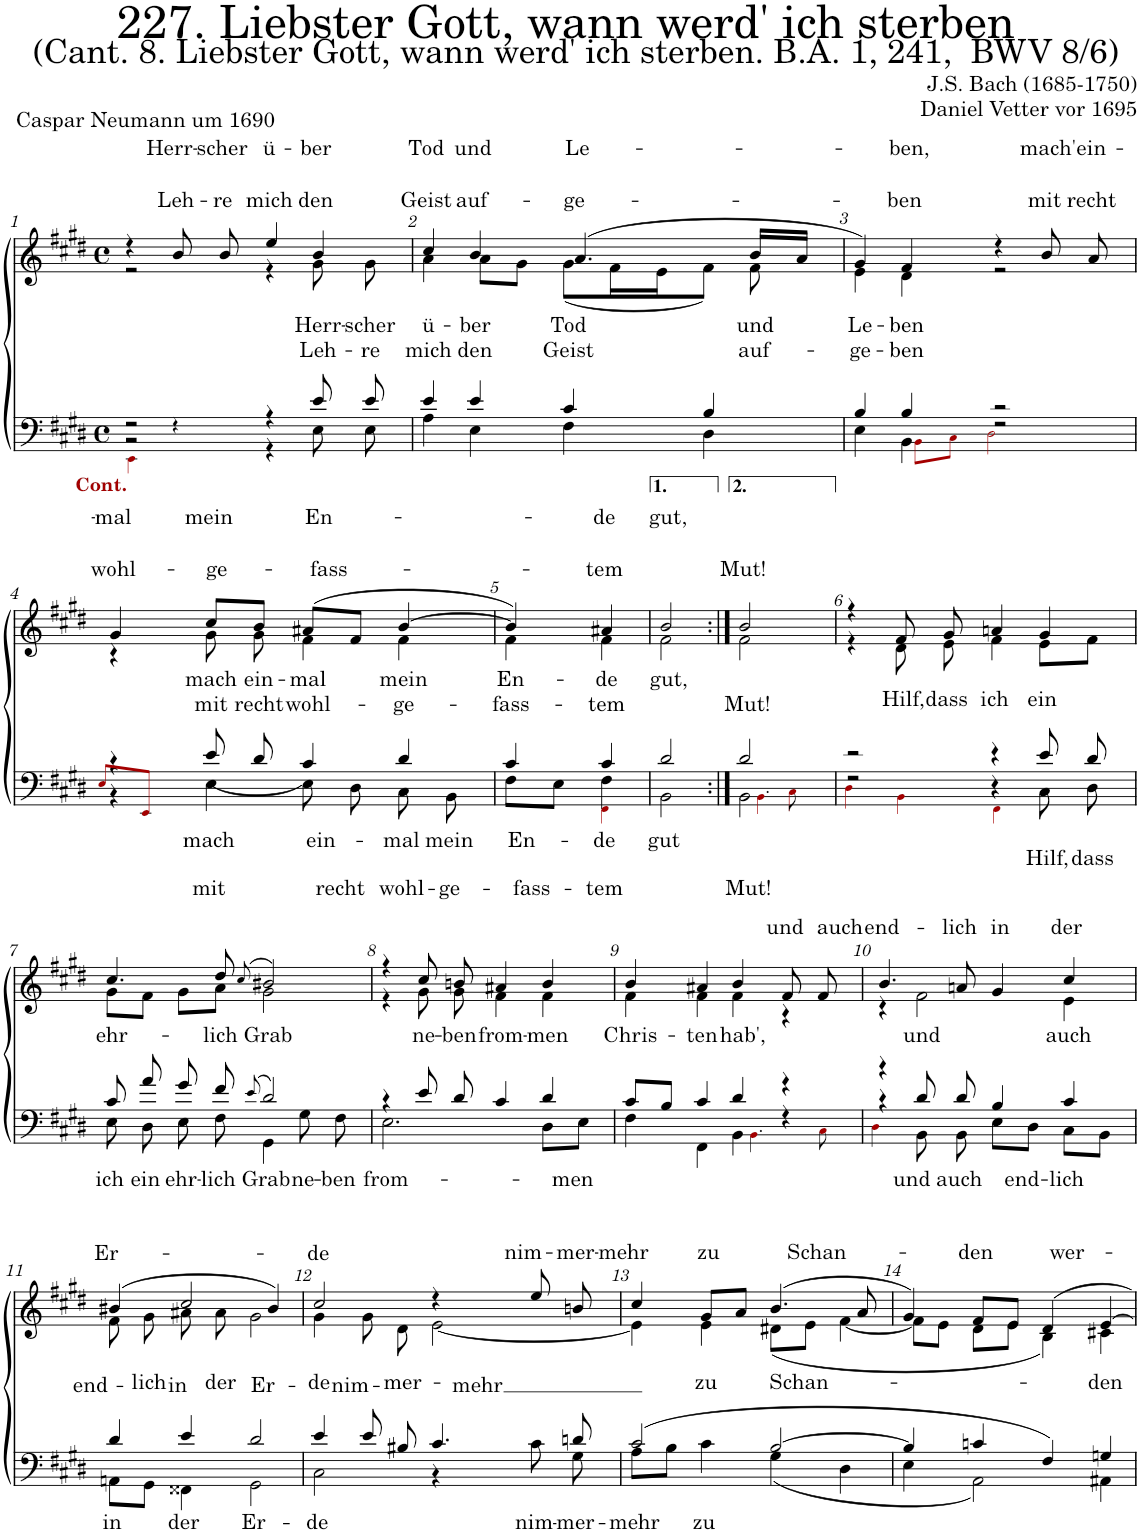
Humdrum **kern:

**kern	**text	**text	**kern	**text	**text
*part2	*part2	*part2	*part1	*part1	*part1
*staff2	*staff2	*staff2	*staff1	*staff1	*staff1
*I"Tenor/Bass	*	*	*I"Soprano/Alto	*	*
*clefF4	*	*	*clefG2	*	*
*k[f#c#g#d#]	*	*	*k[f#c#g#d#]	*	*
*M4/4	*	*	*M4/4	*	*
*met(c)	*	*	*met(c)	*	*
=1	=1	=1	=1	=1	=1
*^	*	*	*^	*	*
*	*^	*	*	*	*	*	*
!LO:TX:b:B:color=#A40000:t=Cont.	!	!	!	!	!	!	!	!
2r	2r	4EEi\	.	.	4r	2r	.	.
!	!	!	!	!	!	!	!LO:LY:a	!LO:LY:a
.	.	4r	.	.	8b/	.	Herr-	Leh-
!	!	!	!	!	!	!	!LO:LY:a	!LO:LY:a
.	.	.	.	.	8b/	.	-scher	-re
!	!	!	!	!	!	!	!LO:LY:a	!LO:LY:a
4r	4r	2ryy	.	.	4ee/	4r	ü-	mich
!	!	!	!	!	!	!	!LO:LY:a	!LO:LY:a
!	!	!	!	!	!	!	!LO:LY:b	!LO:LY:b
8e/	8E\	.	.	.	4b/	8g#\	Herr-	Leh-
!	!	!	!	!	!	!	!LO:LY:b	!LO:LY:b
8e/	8E\	.	.	.	.	8g#\	-scher	-re
*	*v	*v	*	*	*	*	*	*
=2	=2	=2	=2	=2	=2	=2	=2
!	!	!	!	!	!	!LO:LY:a	!LO:LY:a
!	!	!	!	!	!	!LO:LY:b	!LO:LY:b
4e/	4A\	.	.	4cc#/	4a\	ü-	mich
!	!	!	!	!	!	!LO:LY:a	!LO:LY:a
!	!	!	!	!	!	!LO:LY:b	!LO:LY:b
4e/	4E\	.	.	4b/	8a\L	-ber	den
.	.	.	.	.	8g#\J	.	.
!	!	!	!	!	!	!LO:LY:a	!LO:LY:a
!	!	!	!	!	!	!LO:LY:b	!LO:LY:b
4c#/	4F#\	.	.	(4.a/	(8g#\L	Tod	Geist
.	.	.	.	.	16f#\L	.	.
.	.	.	.	.	16e\J	.	.
4B/	4D#\	.	.	.	8f#\J)	.	.
!	!	!	!	!	!	!LO:LY:b	!LO:LY:b
.	.	.	.	16b/LL	8f#\	und	auf-
.	.	.	.	16a/JJ	.	.	.
=3	=3	=3	=3	=3	=3	=3	=3
*	*^	*	*	*	*	*	*
!	!	!	!	!	!	!	!LO:LY:b	!LO:LY:b
4B/	4E\	4ryy	.	.	4g#/)	4e\	Le-	-ge-
!	!	!	!	!	!	!	!LO:LY:a	!LO:LY:a
!	!	!	!	!	!	!	!LO:LY:b	!LO:LY:b
4B/	4BB\	8BBi\L	.	.	4f#/	4d#\	-ben	-ben
.	.	8C#i\J	.	.	.	.	.	.
2r	2r	2D#i\	.	.	4r	2r	.	.
!	!	!	!	!	!	!	!LO:LY:a	!LO:LY:a
.	.	.	.	.	8b/	.	mach'	mit
!	!	!	!	!	!	!	!LO:LY:a	!LO:LY:a
.	.	.	.	.	8a/	.	ein-	recht
!!LO:LB:g=z	!!
=4	=4	=4	=4	=4	=4	=4	=4	=4
!	!	!	!	!	!	!	!LO:LY:a	!LO:LY:a
4r	4r	8Ei/L	.	.	4g#/	4r	-mal	wohl-
.	.	8EEi/J	.	.	.	.	.	.
!	!	!	!LO:LY:b	!LO:LY:b	!	!	!LO:LY:a	!LO:LY:a
!	!	!	!	!	!	!	!LO:LY:b	!LO:LY:b
8e/	(4E\	2.ryy	mach	mit	8cc#/L	8g#\	mach	mit
!	!	!	!	!	!	!	!LO:LY:b	!LO:LY:b
8d#/	.	.	.	.	8b/J	8g#\	ein-	recht
!	!	!	!LO:LY:b	!LO:LY:b	!	!	!LO:LY:a	!LO:LY:a
!	!	!	!	!	!	!	!LO:LY:b	!LO:LY:b
4c#/	8E\)	.	ein-	recht	(8a#X/L	4f#\	-mal	wohl-
.	8D#\	.	.	.	8f#/J	.	.	.
!	!	!	!LO:LY:b	!LO:LY:b	!	!	!LO:LY:b	!LO:LY:b
4d#/	8C#\	.	-mal	wohl-	[4b/	4f#\	mein	-ge-
!	!	!	!LO:LY:b	!LO:LY:b	!	!	!	!
.	8BB\	.	mein	-ge-	.	.	.	.
=5	=5	=5	=5	=5	=5	=5	=5	=5
!	!	!	!LO:LY:b	!LO:LY:b	!	!	!LO:LY:b	!LO:LY:b
4c#/	8F#\L	4ryy	En-	-fass-	4b/])	4f#\	En-	-fass-
.	8E\J	.	.	.	.	.	.	.
!	!	!	!LO:LY:b	!LO:LY:b	!	!	!LO:LY:a	!LO:LY:a
!	!	!	!	!	!	!	!LO:LY:b	!LO:LY:b
4c#/	4F#\	4FF#i\	-de	-tem	4a#X/	4f#\	-de	-tem
=5X1	=5X1	=5X1	=5X1	=5X1	=5X1	=5X1	=5X1	=5X1
!	!	!	!LO:LY:b	!	!	!	!LO:LY:a	!
!	!	!	!	!	!	!	!LO:LY:b	!
*	*v	*v	*	*	*	*	*	*
2d#/	2BB\	gut	.	2b/	2f#\	gut,	.
=5X2:|!	=5X2:|!	=5X2:|!	=5X2:|!	=5X2:|!	=5X2:|!	=5X2:|!	=5X2:|!
!	!	!	!LO:LY:b	!	!	!	!LO:LY:a
*	*^	*	*	*	*	*	*
!	!	!	!	!	!	!	!	!LO:LY:b
2d#/	2BB\	4.BBi\	.	Mut!	2b/	2f#\	.	Mut!
.	.	8C#i\	.	.	.	.	.	.
=6	=6	=6	=6	=6	=6	=6	=6	=6
2r	2r	4D#i\	.	.	4r	4r	.	.
!	!	!	!	!	!	!	!LO:LY:b	!
.	.	4BBi\	.	.	8f#/	8d#\	Hilf,	.
!	!	!	!	!	!	!	!LO:LY:b	!
.	.	.	.	.	8g#/	8e\	dass	.
!	!	!	!	!	!	!	!LO:LY:b	!
4r	4r	4FF#i\	.	.	4an/	4f#\	ich	.
!	!	!	!LO:LY:b	!	!	!	!LO:LY:b	!
8e/	8C#\	4ryy	Hilf,	.	4g#/	8e\L	ein	.
!	!	!	!LO:LY:b	!	!	!	!	!
8d#/	8D#\	.	dass	.	.	8f#\J	.	.
*	*v	*v	*	*	*	*	*	*
!!LO:LB:g=z	!!
=7	=7	=7	=7	=7	=7	=7	=7
!	!	!LO:LY:b	!	!	!	!LO:LY:b	!
8c#/	8E\	ich	.	4.cc#/	8g#\L	ehr-	.
!	!	!LO:LY:b	!	!	!	!	!
8a/	8D#\	ein	.	.	8f#\J	.	.
!	!	!LO:LY:b	!	!	!	!	!
8g#/	8E\	ehr-	.	.	8g#\L	.	.
!	!	!LO:LY:b	!	!	!	!LO:LY:b	!
8f#/	8F#\	-lich	.	8dd#/	8a\J	-lich	.
(>8qe/	.	.	.	(>8qcc#/	.	.	.
!	!	!LO:LY:b	!	!	!	!LO:LY:b	!
2d#/)	4GG#\	Grab	.	2b#X/)	2g#\	Grab	.
!	!	!LO:LY:b	!	!	!	!	!
.	8G#\	ne-	.	.	.	.	.
!	!	!LO:LY:b	!	!	!	!	!
.	8F#\	-ben	.	.	.	.	.
=8	=8	=8	=8	=8	=8	=8	=8
!	!	!LO:LY:b	!	!	!	!	!
4r	2.E\	from-	.	4r	4r	.	.
!	!	!	!	!	!	!LO:LY:b	!
8e/	.	.	.	8cc#/	8g#\	ne-	.
!	!	!	!	!	!	!LO:LY:b	!
8d#/	.	.	.	8bn/	8g#\	-ben	.
!	!	!	!	!	!	!LO:LY:b	!
4c#/	.	.	.	4a#X/	4f#\	from-	.
!	!	!LO:LY:b	!	!	!	!LO:LY:b	!
4d#/	8D#\L	-men	.	4b/	4f#\	-men	.
.	8E\J	.	.	.	.	.	.
=9	=9	=9	=9	=9	=9	=9	=9
*	*^	*	*	*	*	*	*
!	!	!	!	!	!	!	!LO:LY:b	!
8c#/L	4F#\	2ryy	.	.	4b/	4f#\	Chris-	.
8B/J	.	.	.	.	.	.	.	.
!	!	!	!	!	!	!	!LO:LY:b	!
4c#/	4FF#\	.	.	.	4a#X/	4f#\	-ten	.
!	!	!	!	!	!	!	!LO:LY:b	!
4d#/	4BB\	4.BBi\	.	.	4b/	4f#\	hab',	.
!	!	!	!	!	!	!	!LO:LY:a	!
4r	4r	.	.	.	8f#/	4r	und	.
!	!	!	!	!	!	!	!LO:LY:a	!
.	.	8C#i\	.	.	8f#/	.	auch	.
=10	=10	=10	=10	=10	=10	=10	=10	=10
!	!	!	!	!	!	!	!LO:LY:a	!
4r	4r	4D#i\	.	.	4.b/	4r	end-	.
!	!	!	!LO:LY:b	!	!	!	!LO:LY:b	!
8d#/	8BB\	2.ryy	und	.	.	2f#\	und	.
!	!	!	!LO:LY:b	!	!	!	!LO:LY:a	!
8d#/	8BB\	.	auch	.	8an/	.	-lich	.
!	!	!	!LO:LY:b	!	!	!	!LO:LY:a	!
4B/	8E\L	.	end-	.	4g#/	.	in	.
.	8D#\J	.	.	.	.	.	.	.
!	!	!	!LO:LY:b	!	!	!	!LO:LY:a	!
!	!	!	!	!	!	!	!LO:LY:b	!
4c#/	8C#\L	.	-lich	.	4cc#/	4e\	auch	.
.	8BB\J	.	.	.	.	.	.	.
*	*v	*v	*	*	*	*	*	*
!!LO:LB:g=z	!!
=11	=11	=11	=11	=11	=11	=11	=11
!	!	!LO:LY:b	!	!	!	!LO:LY:a	!
!	!	!	!	!	!	!LO:LY:b	!
4d#/	8AAn\L	in	.	(4b#X/	8f#\	end-	.
!	!	!	!	!	!	!LO:LY:b	!
.	8GG#\J	.	.	.	8g#\	-lich	.
!	!	!LO:LY:b	!	!	!	!LO:LY:b	!
4e/	4FF##X\	der	.	2cc#/	8a#X\	in	.
!	!	!	!	!	!	!LO:LY:b	!
.	.	.	.	.	8a#\	der	.
!	!	!LO:LY:b	!	!	!	!LO:LY:b	!
2d#/	2GG#\	Er-	.	.	2g#\	Er-	.
.	.	.	.	4b#/)	.	.	.
=12	=12	=12	=12	=12	=12	=12	=12
!	!	!LO:LY:b	!	!	!	!LO:LY:a	!
!	!	!	!	!	!	!LO:LY:b	!
4e/	2C#\	-de	.	2cc#/	4g#\	-de	.
!	!	!	!	!	!	!LO:LY:b	!
8e/	.	.	.	.	8g#\	nim-	.
!	!	!	!	!	!	!LO:LY:b	!
8B#X/	.	.	.	.	8d#\	-mer-	.
!	!	!	!	!	!	!LO:LY:b	!
4.c#/	4r	.	.	4r	[2e\	-mehr	.
!	!	!LO:LY:b	!	!	!	!LO:LY:a	!
.	8c#\	nim-	.	8ee/	.	nim-	.
!	!	!LO:LY:b	!	!	!	!LO:LY:a	!
8dn/	8G#\	-mer-	.	8bn/	.	-mer-	.
=13	=13	=13	=13	=13	=13	=13	=13
!	!	!LO:LY:b	!	!	!	!LO:LY:a	!
(2c#/	8A\L	-mehr	.	4cc#/	4e\]	-mehr	.
.	8B\J	.	.	.	.	.	.
!	!	!LO:LY:b	!	!	!	!LO:LY:a	!
!	!	!	!	!	!	!LO:LY:b	!
.	4c#\	zu	.	8g#/L	4e\	zu	.
.	.	.	.	8a/J	.	.	.
!	!	!	!	!	!	!LO:LY:a	!
!	!	!	!	!	!	!LO:LY:b	!
[2B/	(4G#\	.	.	(4.b/	(8d#X\L	Schan-	.
.	.	.	.	.	8e\J	.	.
.	4D#\	.	.	.	[4f#\	.	.
.	.	.	.	8a/	.	.	.
=14	=14	=14	=14	=14	=14	=14	=14
4B/]	4E\	.	.	4g#/)	8f#\L]	.	.
.	.	.	.	.	8e\J	.	.
!	!	!	!	!	!	!LO:LY:a	!
4cn/	2AA\)	.	.	8f#/L	8d#\L	-den	.
.	.	.	.	8e/J	8e\J	.	.
!	!	!	!	!	!	!LO:LY:a	!
4F#/)	.	.	.	4d#/	4B\)	wer-	.
!	!	!	!	!	!	!LO:LY:b	!
4Gn/	4AA#X\	.	.	[4e/	4c#X\	-den	.
*v	*v	*	*	*	*	*	*
*	*	*	*v	*v	*	*
=	=	=	=	=	=
*-	*-	*-	*-	*-	*-
